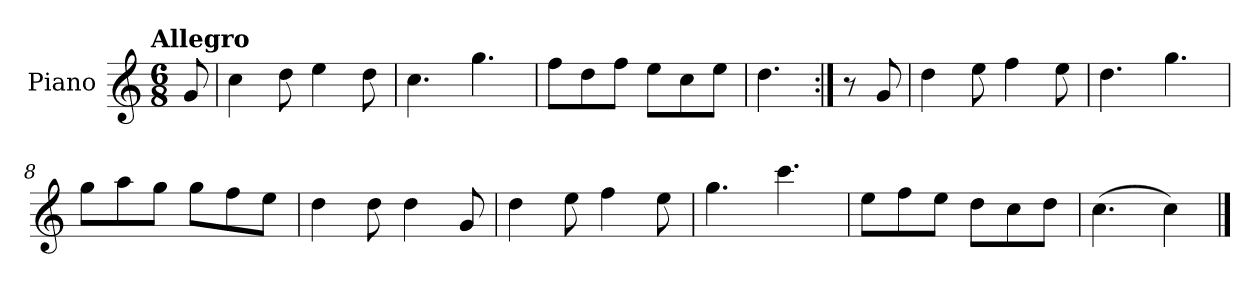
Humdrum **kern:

**kern
*part1
*staff1
*I"Piano
*I'Pno.
*clefG2
*k[]
!!LO:TX:omd:t=Allegro
*M6/8
*MM144
=
8g/
=1
4cc\
8dd\
4ee\
8dd\
=2
4.cc\
4.gg\
=3
8ff\L
8dd\
8ff\J
8ee\L
8cc\
8ee\J
=4
4.dd\
=5:|!
8r
8g/
!!LO:LB:g=z
=6
4dd\
8ee\
4ff\
8ee\
=7
4.dd\
4.gg\
=8
8gg\L
8aa\
8gg\J
8gg\L
8ff\
8ee\J
=9
4dd\
8dd\
4dd\
8g/
!!LO:LB:g=z
=10
4dd\
8ee\
4ff\
8ee\
=11
4.gg\
4.ccc\
=12
8ee\L
8ff\
8ee\J
8dd\L
8cc\
8dd\J
=13
(>4.cc\
4cc\)
==
*-
